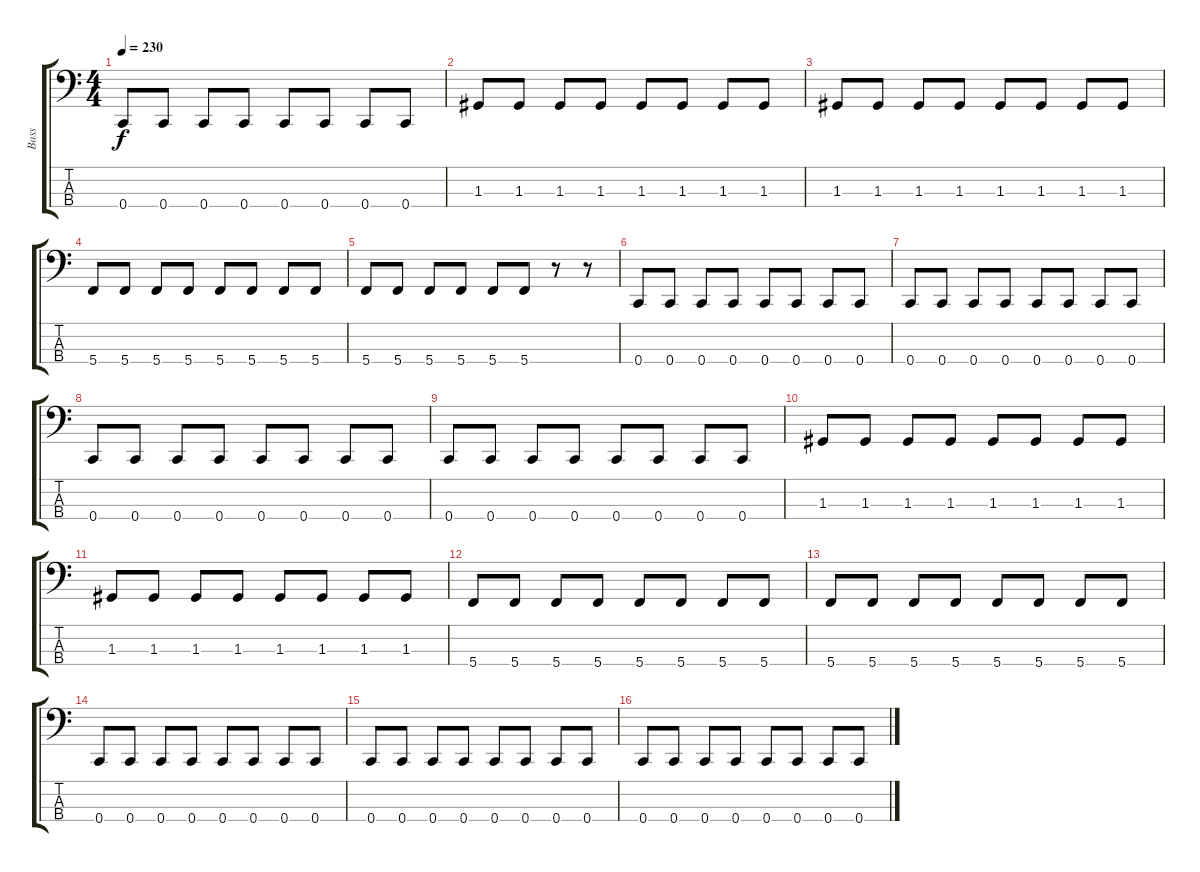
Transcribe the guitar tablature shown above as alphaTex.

\track ("Bass" "Bass") {instrument electricbassfinger}
\staff {score tabs}
\tuning (F2 C2 G1 C1) {hide}
\ts (4 4)
\tempo 230
\clef f4
\ks c
0.4.8{dy f} 0.4.8 0.4.8 0.4.8 0.4.8 0.4.8 0.4.8 0.4.8 |
1.3.8 1.3.8 1.3.8 1.3.8 1.3.8 1.3.8 1.3.8 1.3.8 |
1.3.8 1.3.8 1.3.8 1.3.8 1.3.8 1.3.8 1.3.8 1.3.8 |
5.4.8 5.4.8 5.4.8 5.4.8 5.4.8 5.4.8 5.4.8 5.4.8 |
5.4.8 5.4.8 5.4.8 5.4.8 5.4.8 5.4.8 r.8 r.8 |
0.4.8 0.4.8 0.4.8 0.4.8 0.4.8 0.4.8 0.4.8 0.4.8 |
0.4.8 0.4.8 0.4.8 0.4.8 0.4.8 0.4.8 0.4.8 0.4.8 |
0.4.8 0.4.8 0.4.8 0.4.8 0.4.8 0.4.8 0.4.8 0.4.8 |
0.4.8 0.4.8 0.4.8 0.4.8 0.4.8 0.4.8 0.4.8 0.4.8 |
1.3.8 1.3.8 1.3.8 1.3.8 1.3.8 1.3.8 1.3.8 1.3.8 |
1.3.8 1.3.8 1.3.8 1.3.8 1.3.8 1.3.8 1.3.8 1.3.8 |
5.4.8 5.4.8 5.4.8 5.4.8 5.4.8 5.4.8 5.4.8 5.4.8 |
5.4.8 5.4.8 5.4.8 5.4.8 5.4.8 5.4.8 5.4.8 5.4.8 |
0.4.8 0.4.8 0.4.8 0.4.8 0.4.8 0.4.8 0.4.8 0.4.8 |
0.4.8 0.4.8 0.4.8 0.4.8 0.4.8 0.4.8 0.4.8 0.4.8 |
0.4.8 0.4.8 0.4.8 0.4.8 0.4.8 0.4.8 0.4.8 0.4.8
